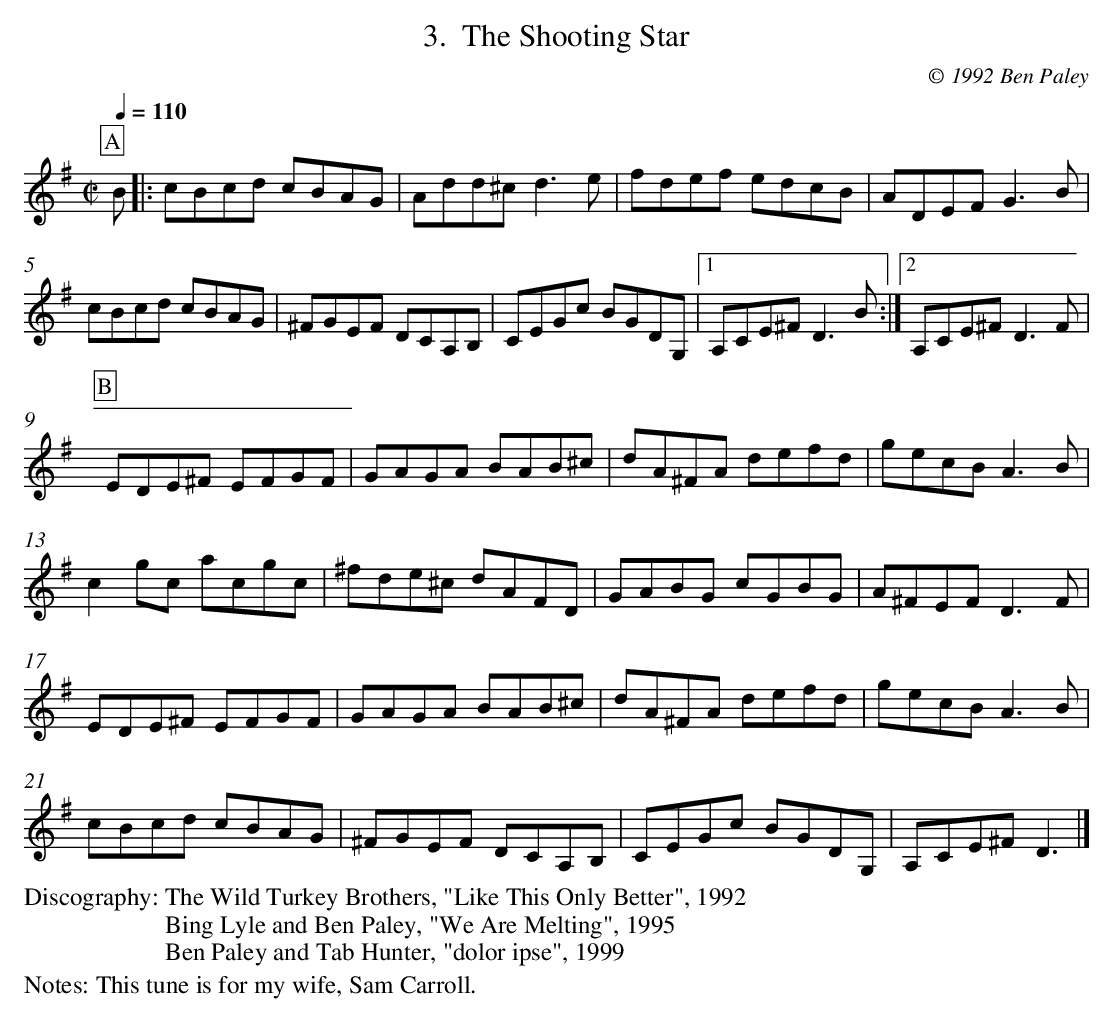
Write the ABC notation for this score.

X:1
T:The Shooting Star
L:1/8
M:C|
C:© 1992 Ben Paley
Q:1/4=110
K:D Mixolydian
P:A
B |: cBcd cBAG | Add^c d3e | fdef edcB | ADEF G3B |
cBcd cBAG | ^FGEF DCA,B, | CEGc BGDG, |[1 A,CE^F D3B :|[2 A,CE^F D3F |
P:B
EDE^F EFGF | GAGA BAB^c | dA^FA defd | gecB A3B |
c2gc acgc | ^fde^c dAFD | GABG cGBG | A^FEF D3F |
EDE^F EFGF | GAGA BAB^c | dA^FA defd | gecB A3B |
cBcd cBAG | ^FGEF DCA,B, | CEGc BGDG, | A,CE^F D3 |]
